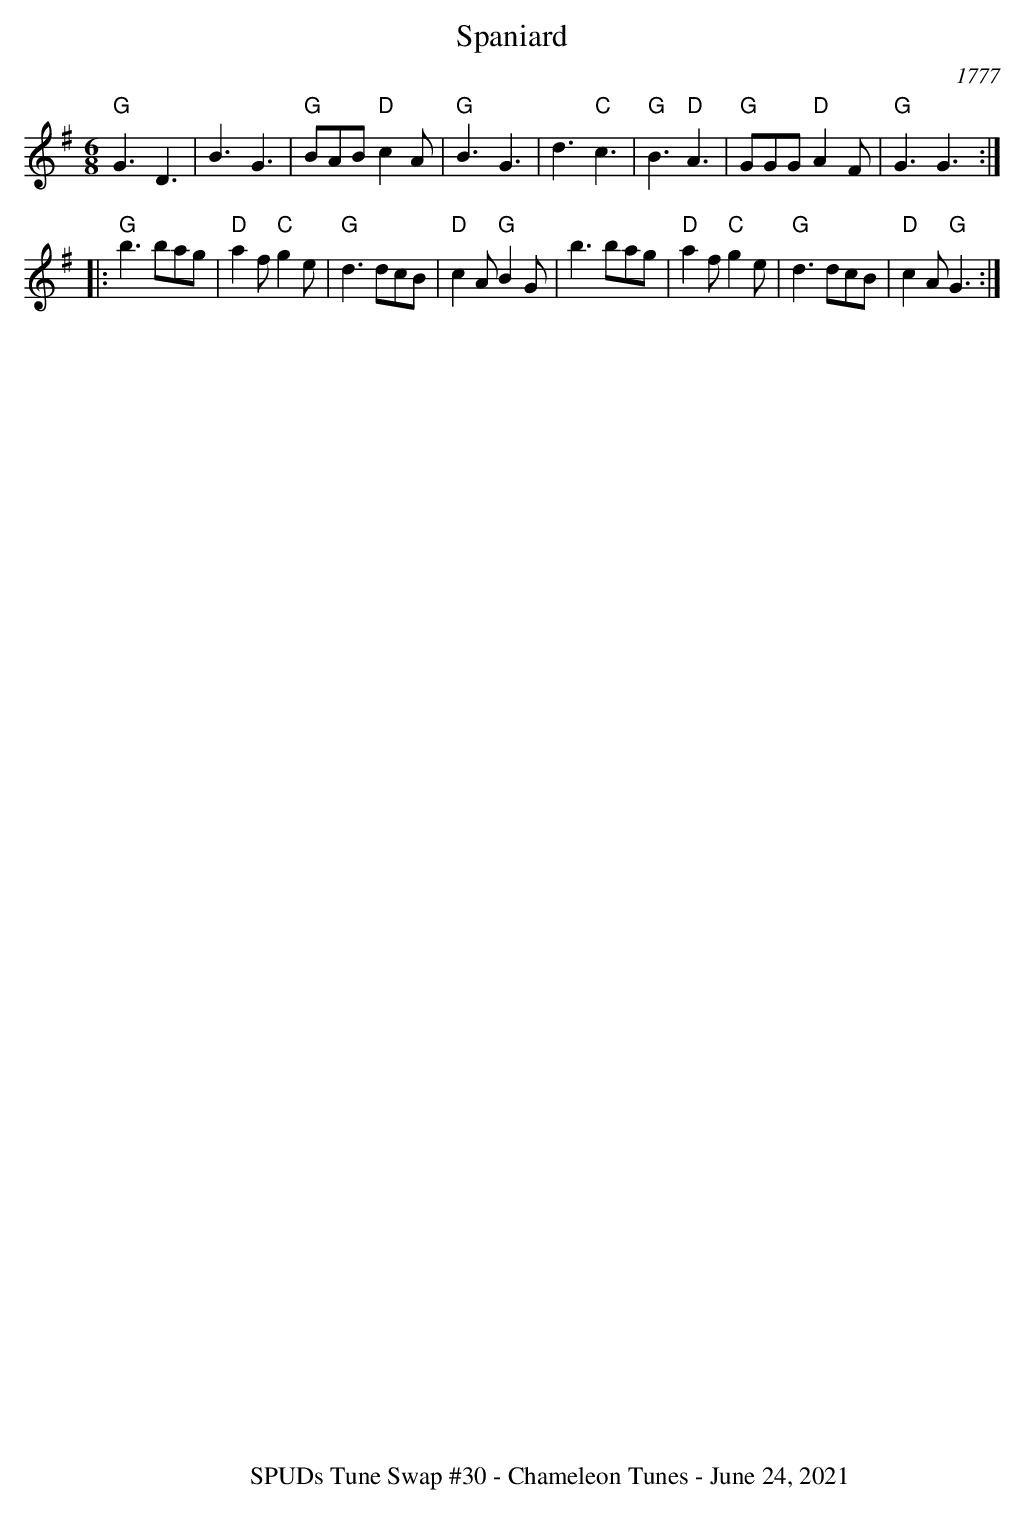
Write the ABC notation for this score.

X:1
T:Spaniard
C:1777
M:6/8
L:1/8
K:G
"G"G3 D3 | B3 G3 | "G"BAB "D"c2 A | "G"B3 G3 | d3 "C"c3 |"G"B3 "D"A3 | "G"GGG "D"A2 F | "G"G3 G3 :|
|: "G"b3 bag | "D"a2 f "C"g2 e |"G"d3 dcB | "D"c2 A "G"B2 G | b3 bag | "D"a2 f "C"g2 e | "G"d3 dcB |"D"c2 A "G"G3 :|
